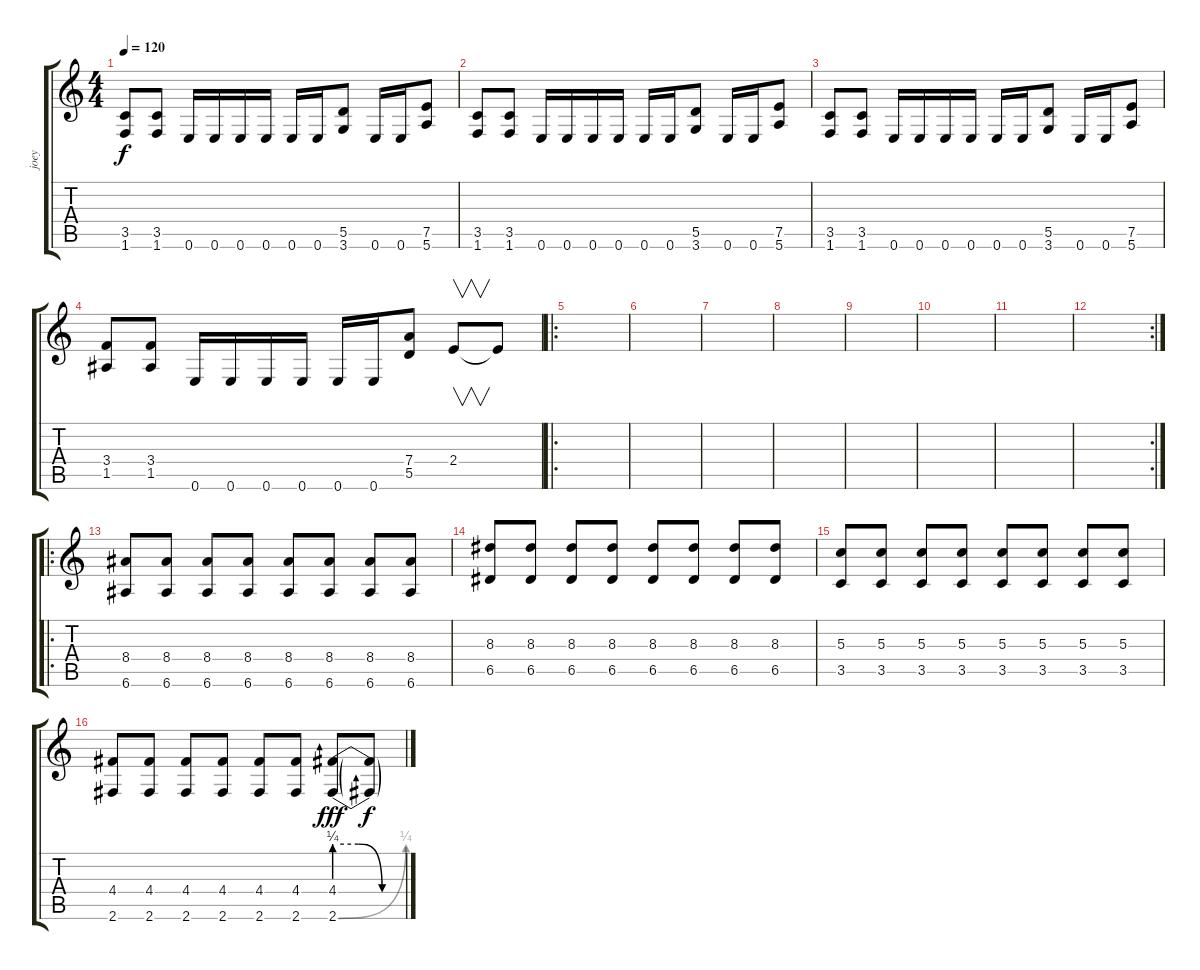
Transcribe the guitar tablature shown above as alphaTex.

\track ("joey" "joey") {instrument overdrivenguitar}
\staff {score tabs}
\tuning (E4 B3 G3 D3 A2 E2) {hide}
\ts (4 4)
\tempo 120
\clef g2
\ks c
(3.5 1.6).8{dy f instrument overdrivenguitar} (3.5 1.6).8 0.6.16 0.6.16 0.6.16 0.6.16 0.6.16 0.6.16 (5.5 3.6).8 0.6.16 0.6.16 (7.5 5.6).8 |
(3.5 1.6).8 (3.5 1.6).8 0.6.16 0.6.16 0.6.16 0.6.16 0.6.16 0.6.16 (5.5 3.6).8 0.6.16 0.6.16 (7.5 5.6).8 |
(3.5 1.6).8 (3.5 1.6).8 0.6.16 0.6.16 0.6.16 0.6.16 0.6.16 0.6.16 (5.5 3.6).8 0.6.16 0.6.16 (7.5 5.6).8 |
(3.4 1.5).8 (3.4 1.5).8 0.6.16 0.6.16 0.6.16 0.6.16 0.6.16 0.6.16 (7.4 5.5).8 2.4.8{v instrument guitarharmonics} 2.4{t}.8 |
\ro
|
|
|
|
|
|
|
\rc 2
|
\ro
(8.4 6.6).8{instrument overdrivenguitar} (8.4 6.6).8 (8.4 6.6).8 (8.4 6.6).8 (8.4 6.6).8 (8.4 6.6).8 (8.4 6.6).8 (8.4 6.6).8 |
(8.3 6.5).8 (8.3 6.5).8 (8.3 6.5).8 (8.3 6.5).8 (8.3 6.5).8 (8.3 6.5).8 (8.3 6.5).8 (8.3 6.5).8 |
(5.3 3.5).8 (5.3 3.5).8 (5.3 3.5).8 (5.3 3.5).8 (5.3 3.5).8 (5.3 3.5).8 (5.3 3.5).8 (5.3 3.5).8 |
(4.4 2.6).8 (4.4 2.6).8 (4.4 2.6).8 (4.4 2.6).8 (4.4 2.6).8 (4.4 2.6).8 (4.4{be (custom 0 1 20 1 40 0 60 0)} 2.6{be (bend 0 0 60 1)}).8{dy fff} (4.4{t} 2.6{t}).8{dy f}
